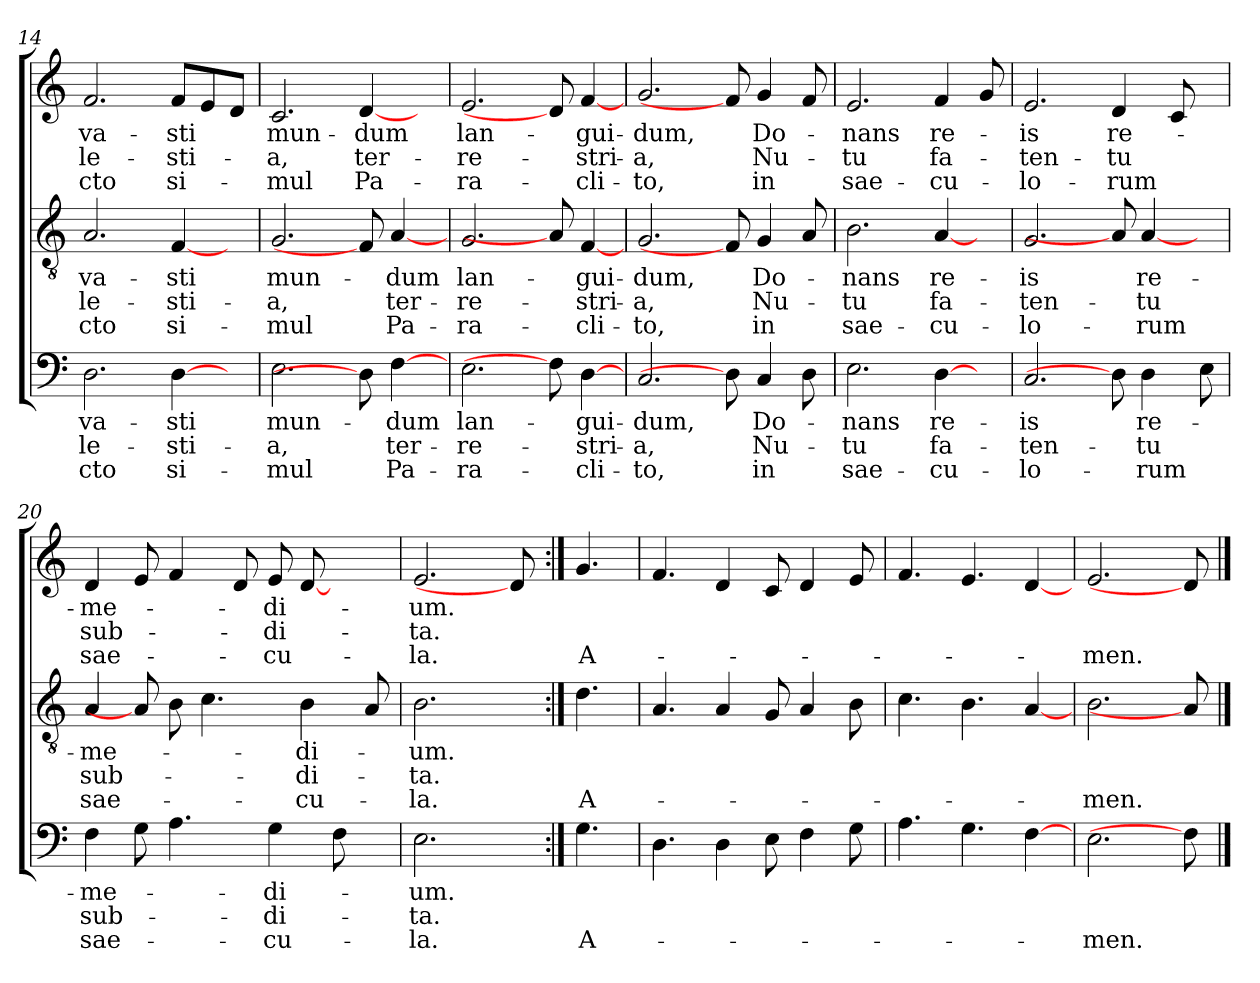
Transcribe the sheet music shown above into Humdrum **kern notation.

**kern	**text	**text	**text	**kern	**text	**text	**text	**kern	**text	**text	**text
*part3	*part3	*part3	*part3	*part2	*part2	*part2	*part2	*part1	*part1	*part1	*part1
*staff3	*staff3	*staff3	*staff3	*staff2	*staff2	*staff2	*staff2	*staff1	*staff1	*staff1	*staff1
*clefF4	*	*	*	*clefGv2	*	*	*	*clefG2	*	*	*
*k[]	*	*	*	*k[]	*	*	*	*k[]	*	*	*
*C:	*	*	*	*C:	*	*	*	*C:	*	*	*
=14	=14	=14	=14	=14	=14	=14	=14	=14	=14	=14	=14
!	!LO:LY:b	!LO:LY:b	!LO:LY:b	!	!LO:LY:b	!LO:LY:b	!LO:LY:b	!	!LO:LY:b	!LO:LY:b	!LO:LY:b
2.D\	-va-	-le-	-cto	2.A/	-va-	-le-	-cto	2.f/	-va-	-le-	-cto
!	!LO:LY:b	!LO:LY:b	!LO:LY:b	!	!LO:LY:b	!LO:LY:b	!LO:LY:b	!	!LO:LY:b	!LO:LY:b	!LO:LY:b
[4D\	-sti	-sti-	si-	[4F/	-sti	-sti-	si-	8f/L	-sti	-sti-	si-
.	.	.	.	.	.	.	.	8e/	.	.	.
8ryy	.	.	.	8ryy	.	.	.	8d/J	.	.	.
!!LO:LB:g=z
=15	=15	=15	=15	=15	=15	=15	=15	=15	=15	=15	=15
!	!LO:LY:b	!LO:LY:b	!LO:LY:b	!	!LO:LY:b	!LO:LY:b	!LO:LY:b	!	!LO:LY:b	!LO:LY:b	!LO:LY:b
2.E\	mun-	-a,	-mul	2.G/	mun-	-a,	-mul	2.c/	mun-	-a,	-mul
!	!	!	!	!	!	!	!	!	!LO:LY:b	!LO:LY:b	!LO:LY:b
8D\]	.	.	.	8F/]	.	.	.	[4d/	-dum	ter-	Pa-
!	!LO:LY:b	!LO:LY:b	!LO:LY:b	!	!LO:LY:b	!LO:LY:b	!LO:LY:b	!	!	!	!
[4F\	-dum	ter-	Pa-	[4A/	-dum	ter-	Pa-	.	.	.	.
.	.	.	.	.	.	.	.	8ryy	.	.	.
=16	=16	=16	=16	=16	=16	=16	=16	=16	=16	=16	=16
!	!LO:LY:b	!LO:LY:b	!LO:LY:b	!	!LO:LY:b	!LO:LY:b	!LO:LY:b	!	!LO:LY:b	!LO:LY:b	!LO:LY:b
2.E\	lan-	-re-	-ra-	2.G/	lan-	-re-	-ra-	2.e/	lan-	-re-	-ra-
8F\]	.	.	.	8A/]	.	.	.	8d/]	.	.	.
!	!LO:LY:b	!LO:LY:b	!LO:LY:b	!	!LO:LY:b	!LO:LY:b	!LO:LY:b	!	!LO:LY:b	!LO:LY:b	!LO:LY:b
[4D\	-gui-	-stri-	-cli-	[4F/	-gui-	-stri-	-cli-	[4f/	-gui-	-stri-	-cli-
=17	=17	=17	=17	=17	=17	=17	=17	=17	=17	=17	=17
!	!LO:LY:b	!LO:LY:b	!LO:LY:b	!	!LO:LY:b	!LO:LY:b	!LO:LY:b	!	!LO:LY:b	!LO:LY:b	!LO:LY:b
2.C/	-dum,	-a,	-to,	2.G/	-dum,	-a,	-to,	2.g/	-dum,	-a,	-to,
8D\]	.	.	.	8F/]	.	.	.	8f/]	.	.	.
!	!LO:LY:b	!LO:LY:b	!LO:LY:b	!	!LO:LY:b	!LO:LY:b	!LO:LY:b	!	!LO:LY:b	!LO:LY:b	!LO:LY:b
4C/	Do-	Nu-	in	4G/	Do-	Nu-	in	4g/	Do-	Nu-	in
8D\	.	.	.	8A/	.	.	.	8f/	.	.	.
=18	=18	=18	=18	=18	=18	=18	=18	=18	=18	=18	=18
!	!LO:LY:b	!LO:LY:b	!LO:LY:b	!	!LO:LY:b	!LO:LY:b	!LO:LY:b	!	!LO:LY:b	!LO:LY:b	!LO:LY:b
2.E\	-nans	-tu	sae-	2.B\	-nans	-tu	sae-	2.e/	-nans	-tu	sae-
!	!LO:LY:b	!LO:LY:b	!LO:LY:b	!	!LO:LY:b	!LO:LY:b	!LO:LY:b	!	!LO:LY:b	!LO:LY:b	!LO:LY:b
[4D\	re-	fa-	-cu-	[4A/	re-	fa-	-cu-	4f/	re-	fa-	-cu-
8ryy	.	.	.	8ryy	.	.	.	8g/	.	.	.
=19	=19	=19	=19	=19	=19	=19	=19	=19	=19	=19	=19
!	!LO:LY:b	!LO:LY:b	!LO:LY:b	!	!LO:LY:b	!LO:LY:b	!LO:LY:b	!	!LO:LY:b	!LO:LY:b	!LO:LY:b
2.C/	-is	-ten-	-lo-	2.G/	-is	-ten-	-lo-	2.e/	-is	-ten-	-lo-
!	!	!	!	!	!	!	!	!	!LO:LY:b	!LO:LY:b	!LO:LY:b
8D\]	.	.	.	8A/]	.	.	.	4d/	re-	-tu	-rum
!	!LO:LY:b	!LO:LY:b	!LO:LY:b	!	!LO:LY:b	!LO:LY:b	!LO:LY:b	!	!	!	!
4D\	re-	-tu	-rum	[4A/	re-	-tu	-rum	.	.	.	.
.	.	.	.	.	.	.	.	8c/	.	.	.
8E\	.	.	.	8ryy	.	.	.	8ryy	.	.	.
=20	=20	=20	=20	=20	=20	=20	=20	=20	=20	=20	=20
!	!LO:LY:b	!LO:LY:b	!LO:LY:b	!	!LO:LY:b	!LO:LY:b	!LO:LY:b	!	!LO:LY:b	!LO:LY:b	!LO:LY:b
4F\	-me-	sub-	sae-	4A/	-me-	sub-	sae-	4d/	-me-	sub-	sae-
8G\	.	.	.	8A/]	.	.	.	8e/	.	.	.
4.A\	.	.	.	8B\	.	.	.	4f/	.	.	.
.	.	.	.	4.c\	.	.	.	.	.	.	.
.	.	.	.	.	.	.	.	8d/	.	.	.
!	!LO:LY:b	!LO:LY:b	!LO:LY:b	!	!	!	!	!	!LO:LY:b	!LO:LY:b	!LO:LY:b
4G\	-di-	-di-	-cu-	.	.	.	.	8e/	-di-	-di-	-cu-
!	!	!	!	!	!LO:LY:b	!LO:LY:b	!LO:LY:b	!	!	!	!
.	.	.	.	4B\	-di-	-di-	-cu-	[8d/	.	.	.
8F\	.	.	.	.	.	.	.	4ryy	.	.	.
8ryy	.	.	.	8A/	.	.	.	.	.	.	.
=21	=21	=21	=21	=21	=21	=21	=21	=21	=21	=21	=21
!	!LO:LY:b	!LO:LY:b	!LO:LY:b	!	!LO:LY:b	!LO:LY:b	!LO:LY:b	!	!LO:LY:b	!LO:LY:b	!LO:LY:b
2.E\	-um.	-ta.	-la.	2.B\	-um.	-ta.	-la.	2.e/	-um.	-ta.	-la.
8ryy	.	.	.	8ryy	.	.	.	8d/]	.	.	.
=22:|!	=22:|!	=22:|!	=22:|!	=22:|!	=22:|!	=22:|!	=22:|!	=22:|!	=22:|!	=22:|!	=22:|!
!	!	!	!LO:LY:b	!	!	!	!LO:LY:b	!	!	!	!LO:LY:b
4.G\	.	.	A-	4.d\	.	.	A-	4.g/	.	.	A-
=23	=23	=23	=23	=23	=23	=23	=23	=23	=23	=23	=23
4.D\	.	.	.	4.A/	.	.	.	4.f/	.	.	.
4D\	.	.	.	4A/	.	.	.	4d/	.	.	.
8E\	.	.	.	8G/	.	.	.	8c/	.	.	.
4F\	.	.	.	4A/	.	.	.	4d/	.	.	.
8G\	.	.	.	8B\	.	.	.	8e/	.	.	.
=24	=24	=24	=24	=24	=24	=24	=24	=24	=24	=24	=24
4.A\	.	.	.	4.c\	.	.	.	4.f/	.	.	.
4.G\	.	.	.	4.B\	.	.	.	4.e/	.	.	.
[4F\	.	.	.	[4A/	.	.	.	[4d/	.	.	.
=25	=25	=25	=25	=25	=25	=25	=25	=25	=25	=25	=25
!	!	!	!LO:LY:b	!	!	!	!LO:LY:b	!	!	!	!LO:LY:b
2.E\	.	.	-men.	2.B\	.	.	-men.	2.e/	.	.	-men.
8F\]	.	.	.	8A/]	.	.	.	8d/]	.	.	.
==	==	==	==	==	==	==	==	==	==	==	==
*-	*-	*-	*-	*-	*-	*-	*-	*-	*-	*-	*-
